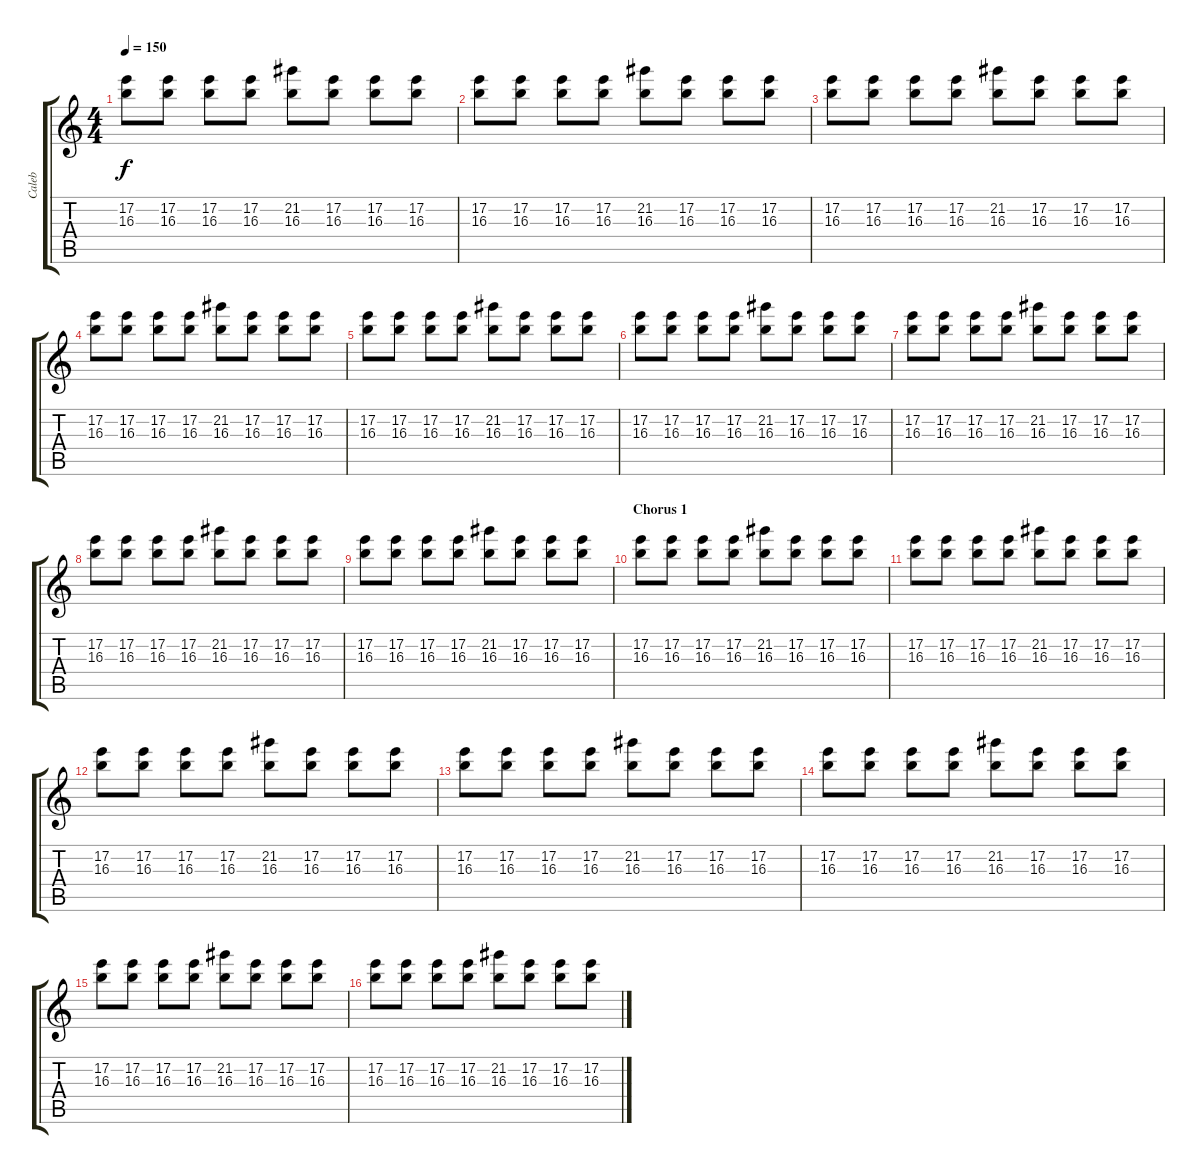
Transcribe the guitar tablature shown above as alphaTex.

\track ("Caleb" "Caleb") {instrument electricguitarclean}
\staff {score tabs}
\tuning (E4 B3 G3 D3 A2 E2) {hide}
\ts (4 4)
\tempo 150
\clef g2
\ks c
(17.2 16.3).8{dy f} (17.2 16.3).8 (17.2 16.3).8 (17.2 16.3).8 (21.2 16.3).8 (17.2 16.3).8 (17.2 16.3).8 (17.2 16.3).8 |
(17.2 16.3).8 (17.2 16.3).8 (17.2 16.3).8 (17.2 16.3).8 (21.2 16.3).8 (17.2 16.3).8 (17.2 16.3).8 (17.2 16.3).8 |
(17.2 16.3).8 (17.2 16.3).8 (17.2 16.3).8 (17.2 16.3).8 (21.2 16.3).8 (17.2 16.3).8 (17.2 16.3).8 (17.2 16.3).8 |
(17.2 16.3).8 (17.2 16.3).8 (17.2 16.3).8 (17.2 16.3).8 (21.2 16.3).8 (17.2 16.3).8 (17.2 16.3).8 (17.2 16.3).8 |
(17.2 16.3).8 (17.2 16.3).8 (17.2 16.3).8 (17.2 16.3).8 (21.2 16.3).8 (17.2 16.3).8 (17.2 16.3).8 (17.2 16.3).8 |
(17.2 16.3).8 (17.2 16.3).8 (17.2 16.3).8 (17.2 16.3).8 (21.2 16.3).8 (17.2 16.3).8 (17.2 16.3).8 (17.2 16.3).8 |
(17.2 16.3).8 (17.2 16.3).8 (17.2 16.3).8 (17.2 16.3).8 (21.2 16.3).8 (17.2 16.3).8 (17.2 16.3).8 (17.2 16.3).8 |
(17.2 16.3).8 (17.2 16.3).8 (17.2 16.3).8 (17.2 16.3).8 (21.2 16.3).8 (17.2 16.3).8 (17.2 16.3).8 (17.2 16.3).8 |
(17.2 16.3).8 (17.2 16.3).8 (17.2 16.3).8 (17.2 16.3).8 (21.2 16.3).8 (17.2 16.3).8 (17.2 16.3).8 (17.2 16.3).8 |
\section ("" "Chorus 1")
(17.2 16.3).8 (17.2 16.3).8 (17.2 16.3).8 (17.2 16.3).8 (21.2 16.3).8 (17.2 16.3).8 (17.2 16.3).8 (17.2 16.3).8 |
(17.2 16.3).8 (17.2 16.3).8 (17.2 16.3).8 (17.2 16.3).8 (21.2 16.3).8 (17.2 16.3).8 (17.2 16.3).8 (17.2 16.3).8 |
(17.2 16.3).8 (17.2 16.3).8 (17.2 16.3).8 (17.2 16.3).8 (21.2 16.3).8 (17.2 16.3).8 (17.2 16.3).8 (17.2 16.3).8 |
(17.2 16.3).8 (17.2 16.3).8 (17.2 16.3).8 (17.2 16.3).8 (21.2 16.3).8 (17.2 16.3).8 (17.2 16.3).8 (17.2 16.3).8 |
(17.2 16.3).8 (17.2 16.3).8 (17.2 16.3).8 (17.2 16.3).8 (21.2 16.3).8 (17.2 16.3).8 (17.2 16.3).8 (17.2 16.3).8 |
(17.2 16.3).8 (17.2 16.3).8 (17.2 16.3).8 (17.2 16.3).8 (21.2 16.3).8 (17.2 16.3).8 (17.2 16.3).8 (17.2 16.3).8 |
(17.2 16.3).8 (17.2 16.3).8 (17.2 16.3).8 (17.2 16.3).8 (21.2 16.3).8 (17.2 16.3).8 (17.2 16.3).8 (17.2 16.3).8
